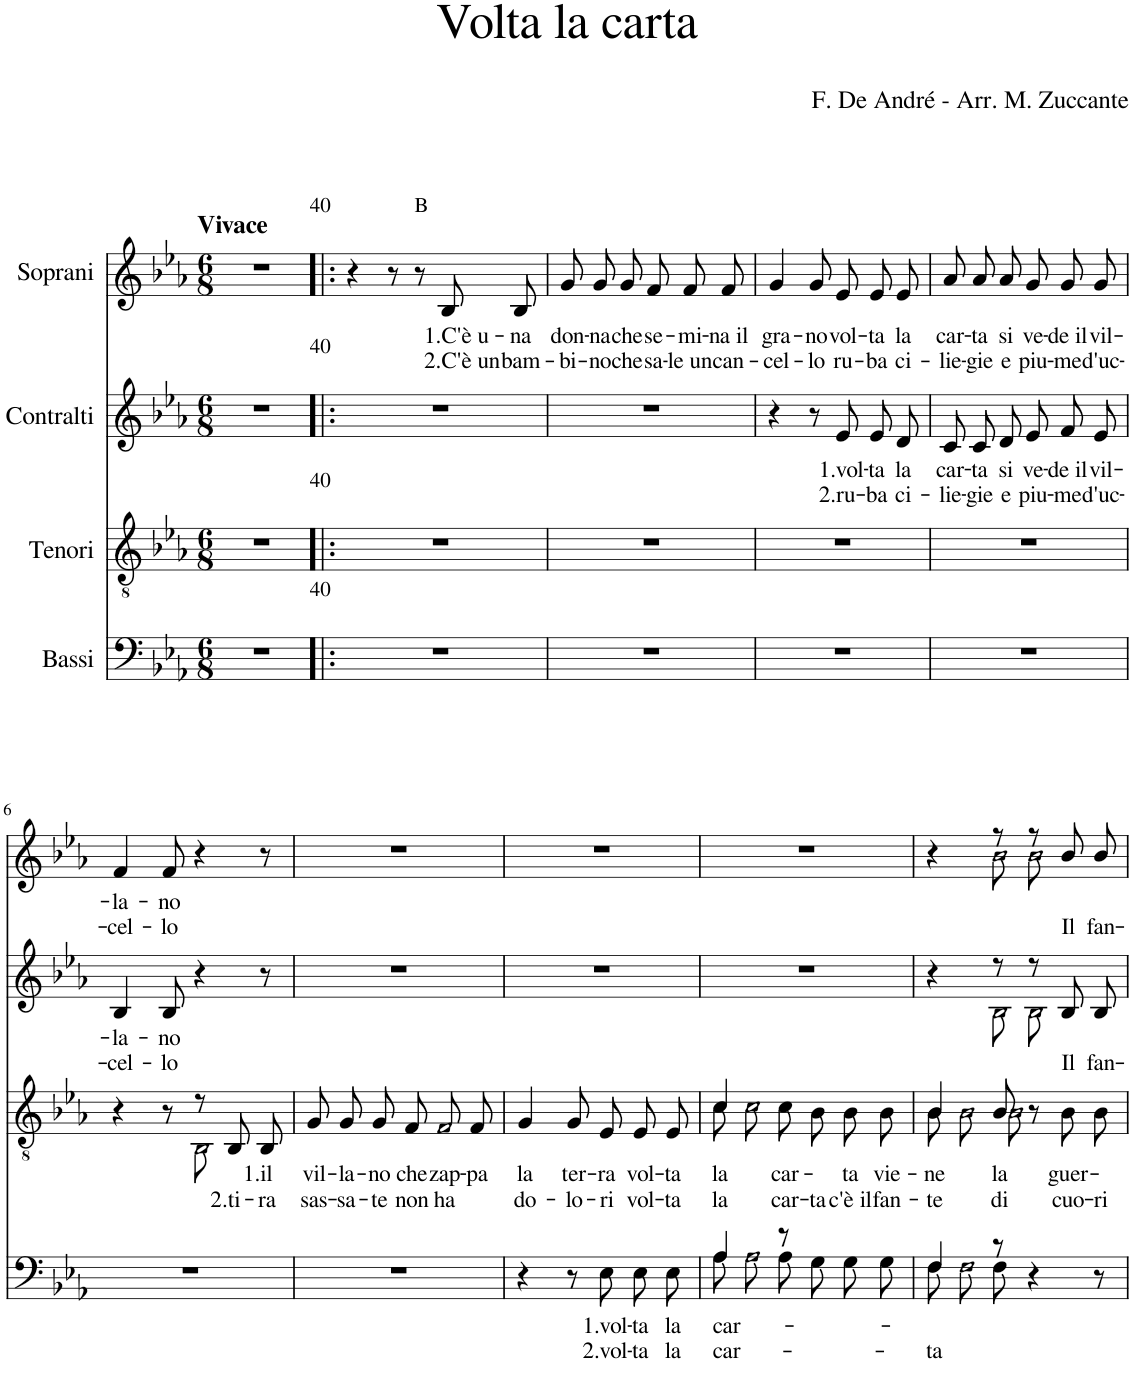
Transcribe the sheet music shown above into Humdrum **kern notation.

**kern	**text	**text	**kern	**text	**text	**kern	**text	**text	**kern	**text	**text
*part4	*part4	*part4	*part3	*part3	*part3	*part2	*part2	*part2	*part1	*part1	*part1
*staff4	*staff4	*staff4	*staff3	*staff3	*staff3	*staff2	*staff2	*staff2	*staff1	*staff1	*staff1
*I"Bassi	*	*	*I"Tenori	*	*	*I"Contralti	*	*	*I"Soprani	*	*
*clefF4	*	*	*clefGv2	*	*	*clefG2	*	*	*clefG2	*	*
*k[b-e-a-]	*	*	*k[b-e-a-]	*	*	*k[b-e-a-]	*	*	*k[b-e-a-]	*	*
*E-:	*	*	*E-:	*	*	*E-:	*	*	*E-:	*	*
*M6/8	*	*	*M6/8	*	*	*M6/8	*	*	*M6/8	*	*
=1	=1	=1	=1	=1	=1	=1	=1	=1	=1	=1	=1
!	!	!	!	!	!	!	!	!	!LO:TX:a:B:t=Vivace	!	!
2.r	.	.	2.r	.	.	2.r	.	.	2.r	.	.
!	!	!	!	!	!	!	!	!	!LO:TX:a:t=40	!	!
!	!	!	!	!	!	!LO:TX:a:t=40	!	!	!	!	!
!	!	!	!LO:TX:a:t=40	!	!	!	!	!	!	!	!
!LO:TX:a:t=40	!	!	!	!	!	!	!	!	!	!	!
=2!|:	=2!|:	=2!|:	=2!|:	=2!|:	=2!|:	=2!|:	=2!|:	=2!|:	=2!|:	=2!|:	=2!|:
2.r	.	.	2.r	.	.	2.r	.	.	4r	.	.
.	.	.	.	.	.	.	.	.	8r	.	.
!	!	!	!	!	!	!	!	!	!LO:TX:a:t=B	!	!
.	.	.	.	.	.	.	.	.	8r	.	.
!	!	!	!	!	!	!	!	!	!	!LO:LY:b	!LO:LY:b
.	.	.	.	.	.	.	.	.	8B-/L	1.C'è u-	2.C'è un
!	!	!	!	!	!	!	!	!	!	!LO:LY:b	!LO:LY:b
.	.	.	.	.	.	.	.	.	8B-/J	-na	bam-
=3	=3	=3	=3	=3	=3	=3	=3	=3	=3	=3	=3
!	!	!	!	!	!	!	!	!	!	!LO:LY:b	!LO:LY:b
2.r	.	.	2.r	.	.	2.r	.	.	8g/L	don-	-bi-
!	!	!	!	!	!	!	!	!	!	!LO:LY:b	!LO:LY:b
.	.	.	.	.	.	.	.	.	8g/	-na	-no
!	!	!	!	!	!	!	!	!	!	!LO:LY:b	!LO:LY:b
.	.	.	.	.	.	.	.	.	8g/J	che	che
!	!	!	!	!	!	!	!	!	!	!LO:LY:b	!LO:LY:b
.	.	.	.	.	.	.	.	.	8f/L	se-	sa-
!	!	!	!	!	!	!	!	!	!	!LO:LY:b	!LO:LY:b
.	.	.	.	.	.	.	.	.	8f/	-mi-	-le un
!	!	!	!	!	!	!	!	!	!	!LO:LY:b	!LO:LY:b
.	.	.	.	.	.	.	.	.	8f/J	-na il	can-
=4	=4	=4	=4	=4	=4	=4	=4	=4	=4	=4	=4
!	!	!	!	!	!	!	!	!	!	!LO:LY:b	!LO:LY:b
2.r	.	.	2.r	.	.	4r	.	.	4g/	gra-	-cel-
!	!	!	!	!	!	!	!	!	!	!LO:LY:b	!LO:LY:b
.	.	.	.	.	.	8r	.	.	8g/	-no	-lo
!	!	!	!	!	!	!	!LO:LY:b	!LO:LY:b	!	!LO:LY:b	!LO:LY:b
.	.	.	.	.	.	8e-/L	1.vol-	2.ru-	8e-/L	vol-	ru-
!	!	!	!	!	!	!	!LO:LY:b	!LO:LY:b	!	!LO:LY:b	!LO:LY:b
.	.	.	.	.	.	8e-/	-ta	-ba	8e-/	-ta	-ba
!	!	!	!	!	!	!	!LO:LY:b	!LO:LY:b	!	!LO:LY:b	!LO:LY:b
.	.	.	.	.	.	8d/J	la	ci-	8e-/J	la	ci-
=5	=5	=5	=5	=5	=5	=5	=5	=5	=5	=5	=5
!	!	!	!	!	!	!	!LO:LY:b	!LO:LY:b	!	!LO:LY:b	!LO:LY:b
2.r	.	.	2.r	.	.	8c/L	car-	-lie-	8a-/L	car-	-lie-
!	!	!	!	!	!	!	!LO:LY:b	!LO:LY:b	!	!LO:LY:b	!LO:LY:b
.	.	.	.	.	.	8c/	-ta	-gie	8a-/	-ta	-gie
!	!	!	!	!	!	!	!LO:LY:b	!LO:LY:b	!	!LO:LY:b	!LO:LY:b
.	.	.	.	.	.	8d/J	si	e	8a-/J	si	e
!	!	!	!	!	!	!	!LO:LY:b	!LO:LY:b	!	!LO:LY:b	!LO:LY:b
.	.	.	.	.	.	8e-/L	ve-	piu-	8g/L	ve-	piu-
!	!	!	!	!	!	!	!LO:LY:b	!LO:LY:b	!	!LO:LY:b	!LO:LY:b
.	.	.	.	.	.	8f/	-de il	-me	8g/	-de il	-me
!	!	!	!	!	!	!	!LO:LY:b	!LO:LY:b	!	!LO:LY:b	!LO:LY:b
.	.	.	.	.	.	8e-/J	vil-	d'uc-	8g/J	vil-	d'uc-
!!LO:LB:g=z
=6	=6	=6	=6	=6	=6	=6	=6	=6	=6	=6	=6
*	*	*	*^	*	*	*	*	*	*	*	*
!	!	!	!	!	!	!	!	!LO:LY:b	!LO:LY:b	!	!LO:LY:b	!LO:LY:b
2.r	.	.	4r	4.ryy	.	.	4B-/	-la-	-cel-	4f/	-la-	-cel-
!	!	!	!	!	!	!	!	!LO:LY:b	!LO:LY:b	!	!LO:LY:b	!LO:LY:b
.	.	.	8r	.	.	.	8B-/	-no	-lo	8f/	-no	-lo
!	!	!	!	!LO:N:head=open	!	!	!	!	!	!	!	!
.	.	.	8r	8BB-\	.	.	4r	.	.	4r	.	.
!	!	!	!	!	!	!LO:LY:b	!	!	!	!	!	!
.	.	.	8BB-/L	4ryy	.	2.ti-	.	.	.	.	.	.
!	!	!	!	!	!LO:LY:b	!LO:LY:b	!	!	!	!	!	!
.	.	.	8BB-/J	.	1.il	-ra	8r	.	.	8r	.	.
*	*	*	*v	*v	*	*	*	*	*	*	*	*
=7	=7	=7	=7	=7	=7	=7	=7	=7	=7	=7	=7
!	!	!	!	!LO:LY:b	!LO:LY:b	!	!	!	!	!	!
2.r	.	.	8G/L	vil-	sas-	2.r	.	.	2.r	.	.
!	!	!	!	!LO:LY:b	!LO:LY:b	!	!	!	!	!	!
.	.	.	8G/	-la-	-sa-	.	.	.	.	.	.
!	!	!	!	!LO:LY:b	!LO:LY:b	!	!	!	!	!	!
.	.	.	8G/J	-no	-te	.	.	.	.	.	.
!	!	!	!	!LO:LY:b	!LO:LY:b	!	!	!	!	!	!
.	.	.	8F/L	che	non	.	.	.	.	.	.
!	!	!	!LO:N:head=open	!LO:LY:b	!LO:LY:b	!	!	!	!	!	!
.	.	.	8F/	zap-	ha	.	.	.	.	.	.
!	!	!	!	!LO:LY:b	!	!	!	!	!	!	!
.	.	.	8F/J	-pa	.	.	.	.	.	.	.
=8	=8	=8	=8	=8	=8	=8	=8	=8	=8	=8	=8
!	!	!	!	!LO:LY:b	!LO:LY:b	!	!	!	!	!	!
4r	.	.	4G/	la	do-	2.r	.	.	2.r	.	.
!	!	!	!	!LO:LY:b	!LO:LY:b	!	!	!	!	!	!
8r	.	.	8G/	ter-	-lo-	.	.	.	.	.	.
!	!LO:LY:b	!LO:LY:b	!	!LO:LY:b	!LO:LY:b	!	!	!	!	!	!
8E-\L	1.vol-	2.vol-	8E-/L	-ra	-ri	.	.	.	.	.	.
!	!LO:LY:b	!LO:LY:b	!	!LO:LY:b	!LO:LY:b	!	!	!	!	!	!
8E-\	-ta	-ta	8E-/	vol-	vol-	.	.	.	.	.	.
!	!LO:LY:b	!LO:LY:b	!	!LO:LY:b	!LO:LY:b	!	!	!	!	!	!
8E-\J	la	la	8E-/J	-ta	-ta	.	.	.	.	.	.
=9	=9	=9	=9	=9	=9	=9	=9	=9	=9	=9	=9
!	!LO:LY:b	!LO:LY:b	!	!LO:LY:b	!LO:LY:b	!	!	!	!	!	!
*^	*	*	*^	*	*	*	*	*	*	*	*
4A-/	8A-\L	car-	car-	4c/	8c\L	la	la	2.r	.	.	2.r	.	.
!	!LO:N:head=open	!	!	!	!LO:N:head=open	!	!	!	!	!	!	!	!
.	8A-\	.	.	.	8c\J	.	.	.	.	.	.	.	.
!	!	!	!	!	!	!LO:LY:b	!LO:LY:b	!	!	!	!	!	!
8r	8A-\J	.	.	8c\	2ryy	car-	car-	.	.	.	.	.	.
!	!	!	!	!	!	!	!LO:LY:b	!	!	!	!	!	!
4.ryy	8G\L	.	.	8B-\L	.	.	-ta	.	.	.	.	.	.
!	!	!	!	!	!	!LO:LY:b	!LO:LY:b	!	!	!	!	!	!
.	8G\	.	.	8B-\	.	ta	c'è il	.	.	.	.	.	.
!	!	!	!	!	!	!LO:LY:b	!LO:LY:b	!	!	!	!	!	!
.	8G\J	.	.	8B-\J	.	vie-	fan-	.	.	.	.	.	.
=10	=10	=10	=10	=10	=10	=10	=10	=10	=10	=10	=10	=10	=10
!	!	!	!LO:LY:b	!	!	!LO:LY:b	!LO:LY:b	!	!	!	!	!	!
*	*	*	*	*	*	*	*	*^	*	*	*^	*	*
4F/	8F\L	.	-ta	4B-/	8B-\L	-ne	-te	4r	4ryy	.	.	4r	4ryy	.	.
!	!LO:N:head=open	!	!	!	!LO:N:head=open	!	!	!	!	!	!	!	!	!	!
.	8F\	.	.	.	8B-\	.	.	.	.	.	.	.	.	.	.
!	!	!	!	!	!LO:N:head=open	!LO:LY:b	!LO:LY:b	!	!LO:N:head=open	!	!	!	!LO:N:head=open	!	!
8r	8F\J	.	.	8B-/	8B-\J	la	di	8r	8B-\L	.	.	8r	8b-\L	.	.
!	!	!	!	!	!	!	!	!	!LO:N:head=open	!	!	!	!LO:N:head=open	!	!
4r	4.ryy	.	.	8r	4.ryy	.	.	8r	8B-\J	.	.	8r	8b-\J	.	.
!	!	!	!	!	!	!LO:LY:b	!LO:LY:b	!	!	!	!LO:LY:b	!	!	!	!LO:LY:b
.	.	.	.	8B-\L	.	guer-	cuo-	8B-/L	4ryy	.	Il	8b-/L	4ryy	.	Il
!	!	!	!	!	!	!	!LO:LY:b	!	!	!	!LO:LY:b	!	!	!	!LO:LY:b
8r	.	.	.	8B-\J	.	.	-ri	8B-/J	.	.	fan-	8b-/J	.	.	fan-
*v	*v	*	*	*	*	*	*	*v	*v	*	*	*v	*v	*	*
*	*	*	*v	*v	*	*	*	*	*	*	*	*
=	=	=	=	=	=	=	=	=	=	=	=
*-	*-	*-	*-	*-	*-	*-	*-	*-	*-	*-	*-
